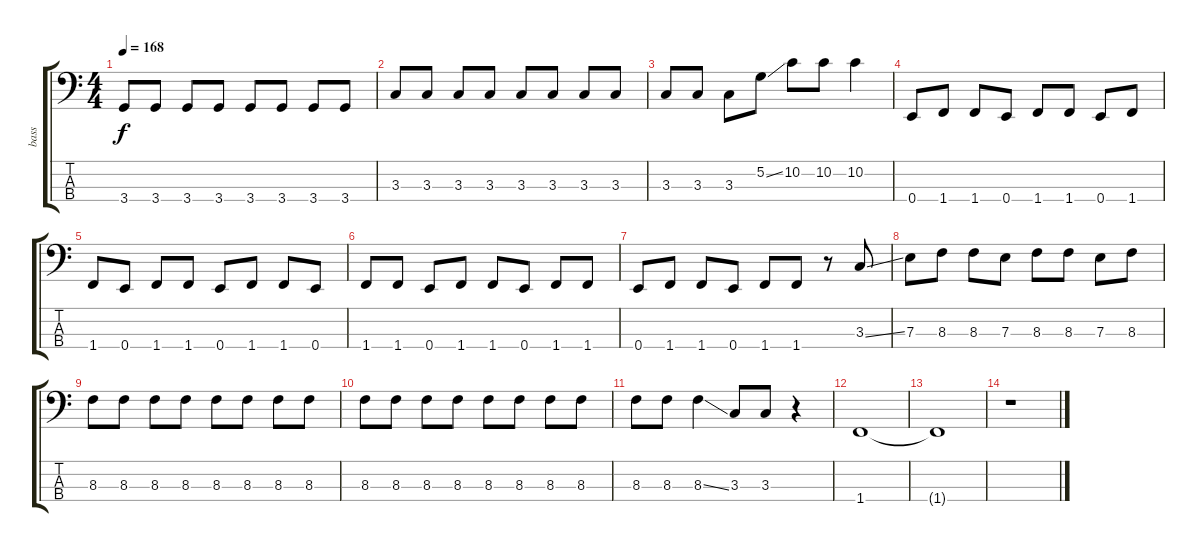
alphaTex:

\track ("bass" "bass") {instrument electricbasspick}
\staff {score tabs}
\tuning (G2 D2 A1 E1) {hide}
\ts (4 4)
\tempo 168
\clef f4
\ks c
3.4.8{dy f} 3.4.8 3.4.8 3.4.8 3.4.8 3.4.8 3.4.8 3.4.8 |
3.3.8 3.3.8 3.3.8 3.3.8 3.3.8 3.3.8 3.3.8 3.3.8 |
3.3.8 3.3.8 3.3.8 5.2{ss}.8 10.2.8 10.2.8 10.2.4 |
0.4.8 1.4.8 1.4.8 0.4.8 1.4.8 1.4.8 0.4.8 1.4.8 |
1.4.8 0.4.8 1.4.8 1.4.8 0.4.8 1.4.8 1.4.8 0.4.8 |
1.4.8 1.4.8 0.4.8 1.4.8 1.4.8 0.4.8 1.4.8 1.4.8 |
0.4.8 1.4.8 1.4.8 0.4.8 1.4.8 1.4.8 r.8 3.3{ss}.8 |
7.3.8 8.3.8 8.3.8 7.3.8 8.3.8 8.3.8 7.3.8 8.3.8 |
8.3.8 8.3.8 8.3.8 8.3.8 8.3.8 8.3.8 8.3.8 8.3.8 |
8.3.8 8.3.8 8.3.8 8.3.8 8.3.8 8.3.8 8.3.8 8.3.8 |
8.3.8 8.3.8 8.3{ss}.4 3.3.8 3.3.8 r.4 |
1.4.1 |
1.4{t}.1 |
r.1
